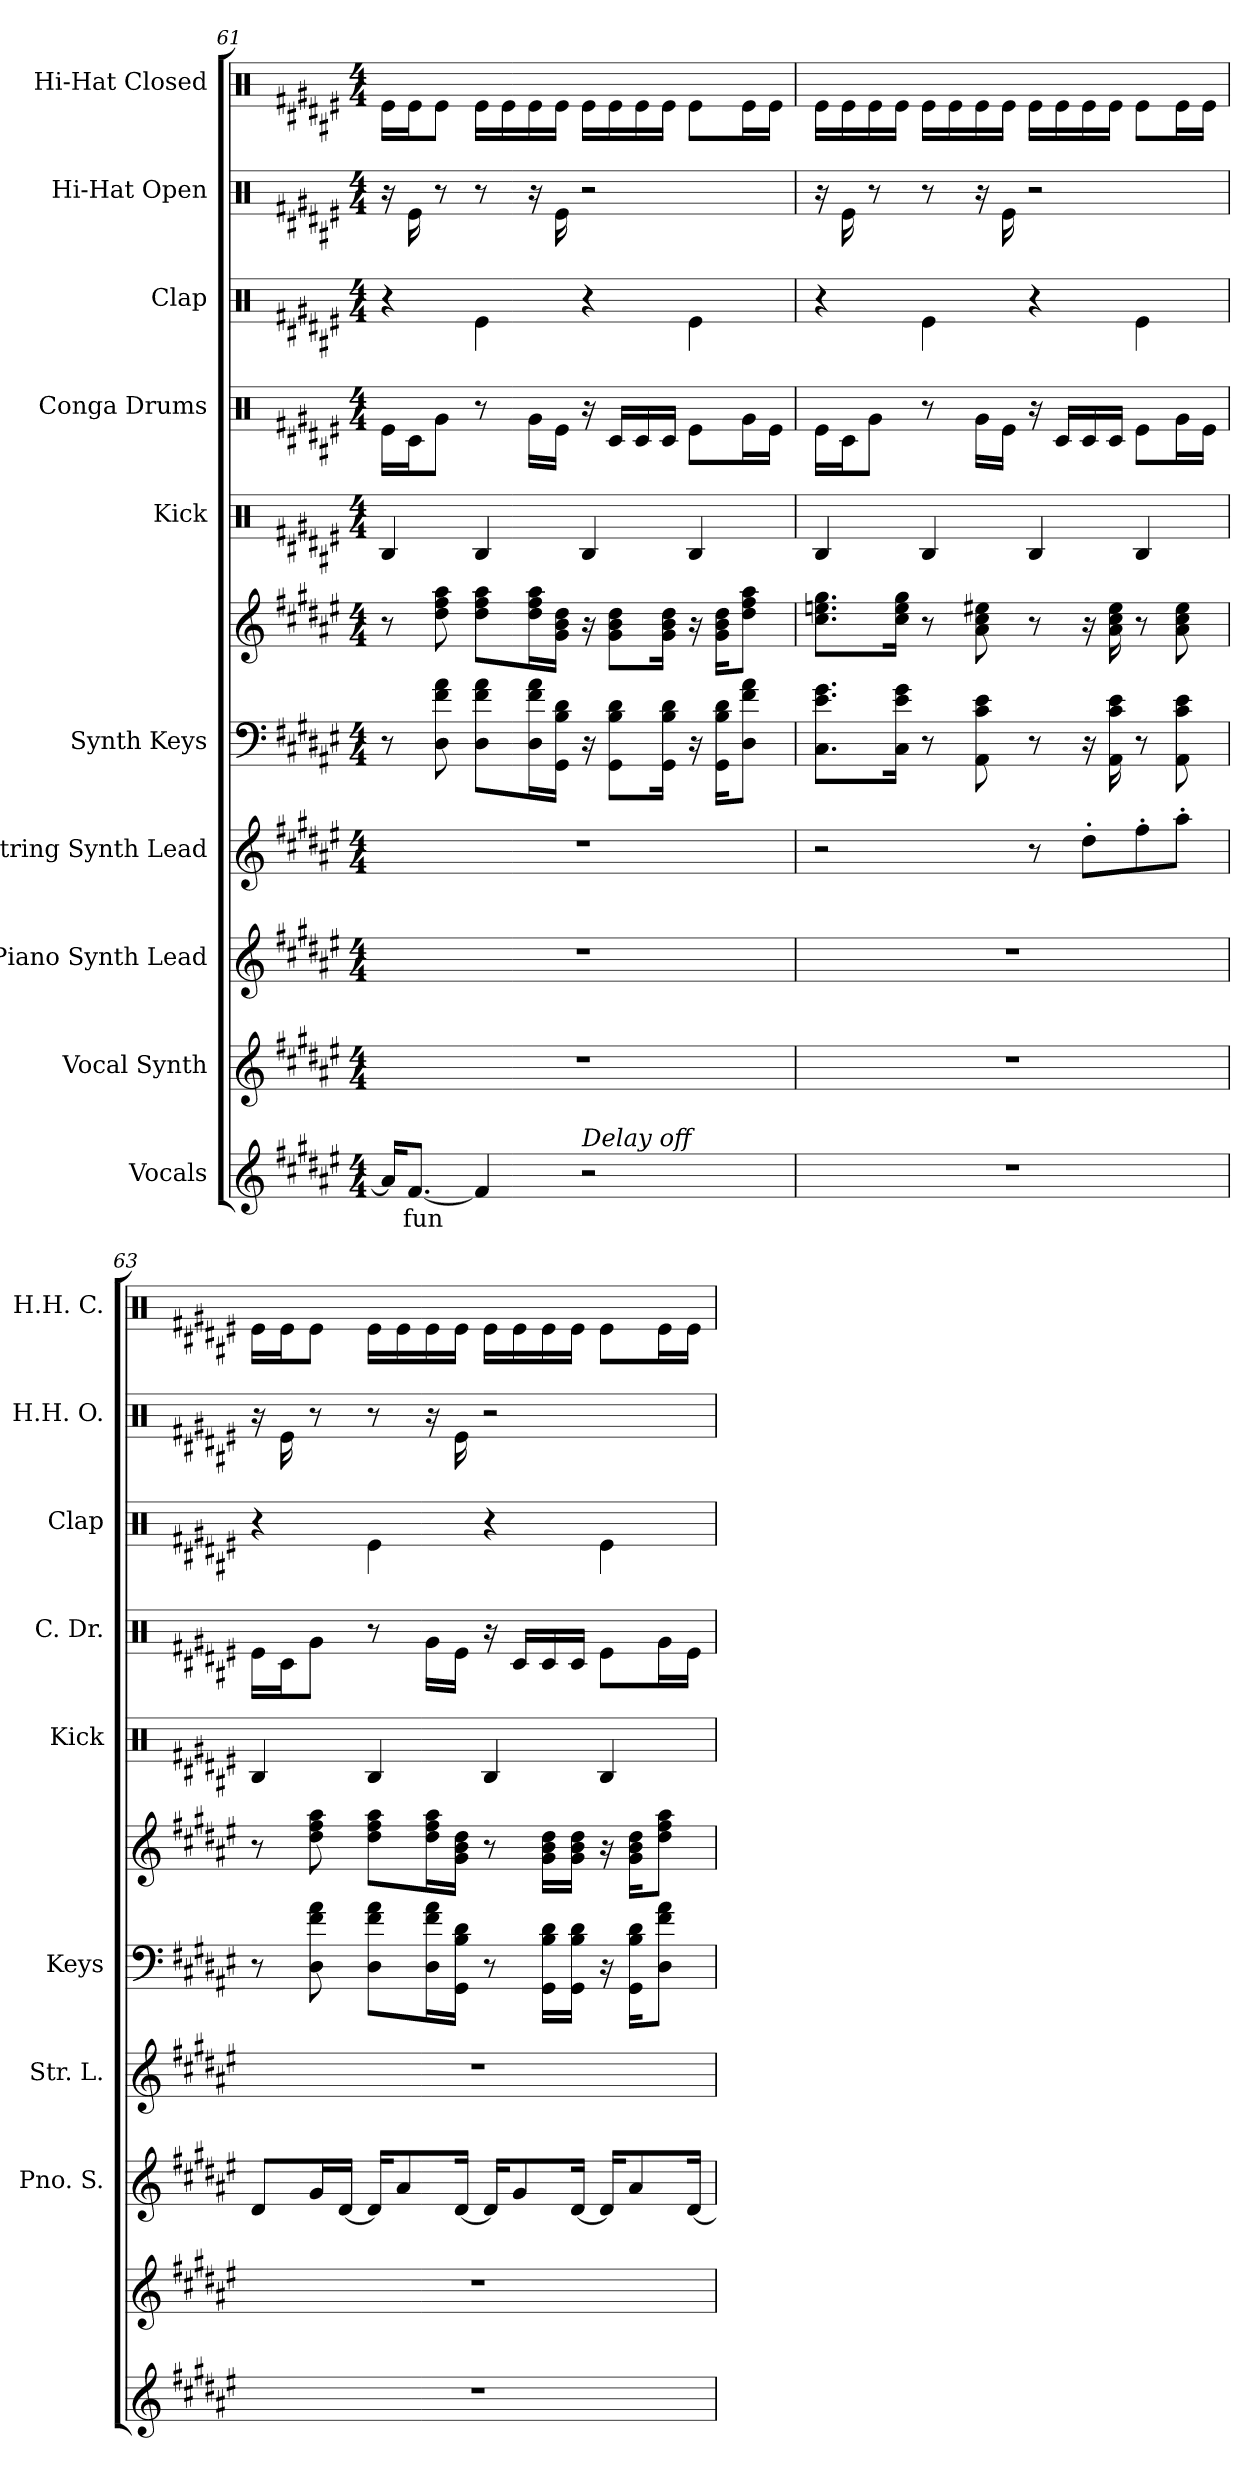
**kern	**text	**kern	**kern	**kern	**kern	**kern	**kern	**kern	**kern	**kern	**kern
*part10	*part10	*part9	*part8	*part7	*part6	*part6	*part5	*part4	*part3	*part2	*part1
*staff11	*staff11	*staff10	*staff9	*staff8	*staff7	*staff6	*staff5	*staff4	*staff3	*staff2	*staff1
*I"Vocals	*	*I"Vocal Synth	*I"Piano Synth Lead	*I"String Synth Lead	*I"Synth Keys	*	*I"Kick	*I"Conga Drums	*I"Clap	*I"Hi-Hat Open	*I"Hi-Hat Closed
*	*	*	*I'Pno. S.	*I'Str. L.	*I'Keys	*	*I'Kick	*I'C. Dr.	*I'Clap	*I'H.H. O.	*I'H.H. C.
!!LO:PB:g=z
*clefG2	*	*clefG2	*clefG2	*clefG2	*clefF4	*clefG2	*clefX	*clefX	*clefX	*clefX	*clefX
*k[f#c#g#d#a#e#]	*	*k[f#c#g#d#a#e#]	*k[f#c#g#d#a#e#]	*k[f#c#g#d#a#e#]	*k[f#c#g#d#a#e#]	*k[f#c#g#d#a#e#]	*k[f#c#g#d#a#e#]	*k[f#c#g#d#a#e#]	*k[f#c#g#d#a#e#]	*k[f#c#g#d#a#e#]	*k[f#c#g#d#a#e#]
*F#:	*	*F#:	*F#:	*F#:	*F#:	*F#:	*F#:	*F#:	*F#:	*F#:	*F#:
*M4/4	*	*M4/4	*M4/4	*M4/4	*M4/4	*M4/4	*M4/4	*M4/4	*M4/4	*M4/4	*M4/4
=61	=61	=61	=61	=61	=61	=61	=61	=61	=61	=61	=61
16a#/KL]	.	1r	1r	1r	8r	8r	4RB/	16Re\LL	4r	16r	16Re\LL
!	!LO:LY:b	!	!	!	!	!	!	!	!	!	!
[8.f#/J	fun	.	.	.	.	.	.	16Rc\J	.	16Re\	16Re\J
.	.	.	.	.	8D#\ 8f#\ 8a#\	8dd#\ 8ff#\ 8aa#\	.	8Rg\J	.	8r	8Re\J
4f#/]	.	.	.	.	8D#\ 8f#\ 8a#\L	8dd#\ 8ff#\ 8aa#\L	4RB/	8r	4Re\	8r	16Re\LL
.	.	.	.	.	.	.	.	.	.	.	16Re\
.	.	.	.	.	16D#\ 16f#\ 16a#\L	16dd#\ 16ff#\ 16aa#\L	.	16Rg\LL	.	16r	16Re\
.	.	.	.	.	16GG#\ 16B\ 16d#\JJ	16g#\ 16b\ 16dd#\JJ	.	16Re\JJ	.	16Re\	16Re\JJ
!LO:TX:a:i:t=Delay off	!	!	!	!	!	!	!	!	!	!	!
2r	.	.	.	.	16r	16r	4RB/	16r	4r	2r	16Re\LL
.	.	.	.	.	8GG#\ 8B\ 8d#\L	8g#\ 8b\ 8dd#\L	.	16Rc/LL	.	.	16Re\
.	.	.	.	.	.	.	.	16Rc/	.	.	16Re\
.	.	.	.	.	16GG#\ 16B\ 16d#\Jk	16g#\ 16b\ 16dd#\Jk	.	16Rc/JJ	.	.	16Re\JJ
.	.	.	.	.	16r	16r	4RB/	8Re\L	4Re\	.	8Re\L
.	.	.	.	.	16GG#\ 16B\ 16d#\KL	16g#\ 16b\ 16dd#\KL	.	.	.	.	.
.	.	.	.	.	8D#\ 8f#\ 8a#\J	8dd#\ 8ff#\ 8aa#\J	.	16Rg\L	.	.	16Re\L
.	.	.	.	.	.	.	.	16Re\JJ	.	.	16Re\JJ
=62	=62	=62	=62	=62	=62	=62	=62	=62	=62	=62	=62
1r	.	1r	1r	2r	8.C#\ 8.e#\ 8.g#\L	8.cc#\ 8.een\ 8.gg#\L	4RB/	16Re\LL	4r	16r	16Re\LL
.	.	.	.	.	.	.	.	16Rc\J	.	16Re\	16Re\
.	.	.	.	.	.	.	.	8Rg\J	.	8r	16Re\
.	.	.	.	.	16C#\ 16e#\ 16g#\Jk	16cc#\ 16ee\ 16gg#\Jk	.	.	.	.	16Re\JJ
.	.	.	.	.	8r	8r	4RB/	8r	4Re\	8r	16Re\LL
.	.	.	.	.	.	.	.	.	.	.	16Re\
.	.	.	.	.	8AA#\ 8c#\ 8e#\	8a#\ 8cc#\ 8ee#X\	.	16Rg\LL	.	16r	16Re\
.	.	.	.	.	.	.	.	16Re\JJ	.	16Re\	16Re\JJ
.	.	.	.	8r	8r	8r	4RB/	16r	4r	2r	16Re\LL
.	.	.	.	.	.	.	.	16Rc/LL	.	.	16Re\
.	.	.	.	8dd#'>\L	16r	16r	.	16Rc/	.	.	16Re\
.	.	.	.	.	16AA#\ 16c#\ 16e#\	16a#\ 16cc#\ 16ee#\	.	16Rc/JJ	.	.	16Re\JJ
.	.	.	.	8ff#'>\	8r	8r	4RB/	8Re\L	4Re\	.	8Re\L
.	.	.	.	8aa#'>\J	8AA#\ 8c#\ 8e#\	8a#\ 8cc#\ 8ee#\	.	16Rg\L	.	.	16Re\L
.	.	.	.	.	.	.	.	16Re\JJ	.	.	16Re\JJ
=63	=63	=63	=63	=63	=63	=63	=63	=63	=63	=63	=63
1r	.	1r	8d#/L	1r	8r	8r	4RB/	16Re\LL	4r	16r	16Re\LL
.	.	.	.	.	.	.	.	16Rc\J	.	16Re\	16Re\J
.	.	.	16g#/L	.	8D#\ 8f#\ 8a#\	8dd#\ 8ff#\ 8aa#\	.	8Rg\J	.	8r	8Re\J
.	.	.	[16d#/JJ	.	.	.	.	.	.	.	.
.	.	.	16d#/KL]	.	8D#\ 8f#\ 8a#\L	8dd#\ 8ff#\ 8aa#\L	4RB/	8r	4Re\	8r	16Re\LL
.	.	.	8a#/	.	.	.	.	.	.	.	16Re\
.	.	.	.	.	16D#\ 16f#\ 16a#\L	16dd#\ 16ff#\ 16aa#\L	.	16Rg\LL	.	16r	16Re\
.	.	.	[16d#/Jk	.	16GG#\ 16B\ 16d#\JJ	16g#\ 16b\ 16dd#\JJ	.	16Re\JJ	.	16Re\	16Re\JJ
.	.	.	16d#/KL]	.	8r	8r	4RB/	16r	4r	2r	16Re\LL
.	.	.	8g#/	.	.	.	.	16Rc/LL	.	.	16Re\
.	.	.	.	.	16GG#\ 16B\ 16d#\LL	16g#\ 16b\ 16dd#\LL	.	16Rc/	.	.	16Re\
.	.	.	[16d#/Jk	.	16GG#\ 16B\ 16d#\JJ	16g#\ 16b\ 16dd#\JJ	.	16Rc/JJ	.	.	16Re\JJ
.	.	.	16d#/KL]	.	16r	16r	4RB/	8Re\L	4Re\	.	8Re\L
.	.	.	8a#/	.	16GG#\ 16B\ 16d#\KL	16g#\ 16b\ 16dd#\KL	.	.	.	.	.
.	.	.	.	.	8D#\ 8f#\ 8a#\J	8dd#\ 8ff#\ 8aa#\J	.	16Rg\L	.	.	16Re\L
.	.	.	[16d#/Jk	.	.	.	.	16Re\JJ	.	.	16Re\JJ
=	=	=	=	=	=	=	=	=	=	=	=
*-	*-	*-	*-	*-	*-	*-	*-	*-	*-	*-	*-
